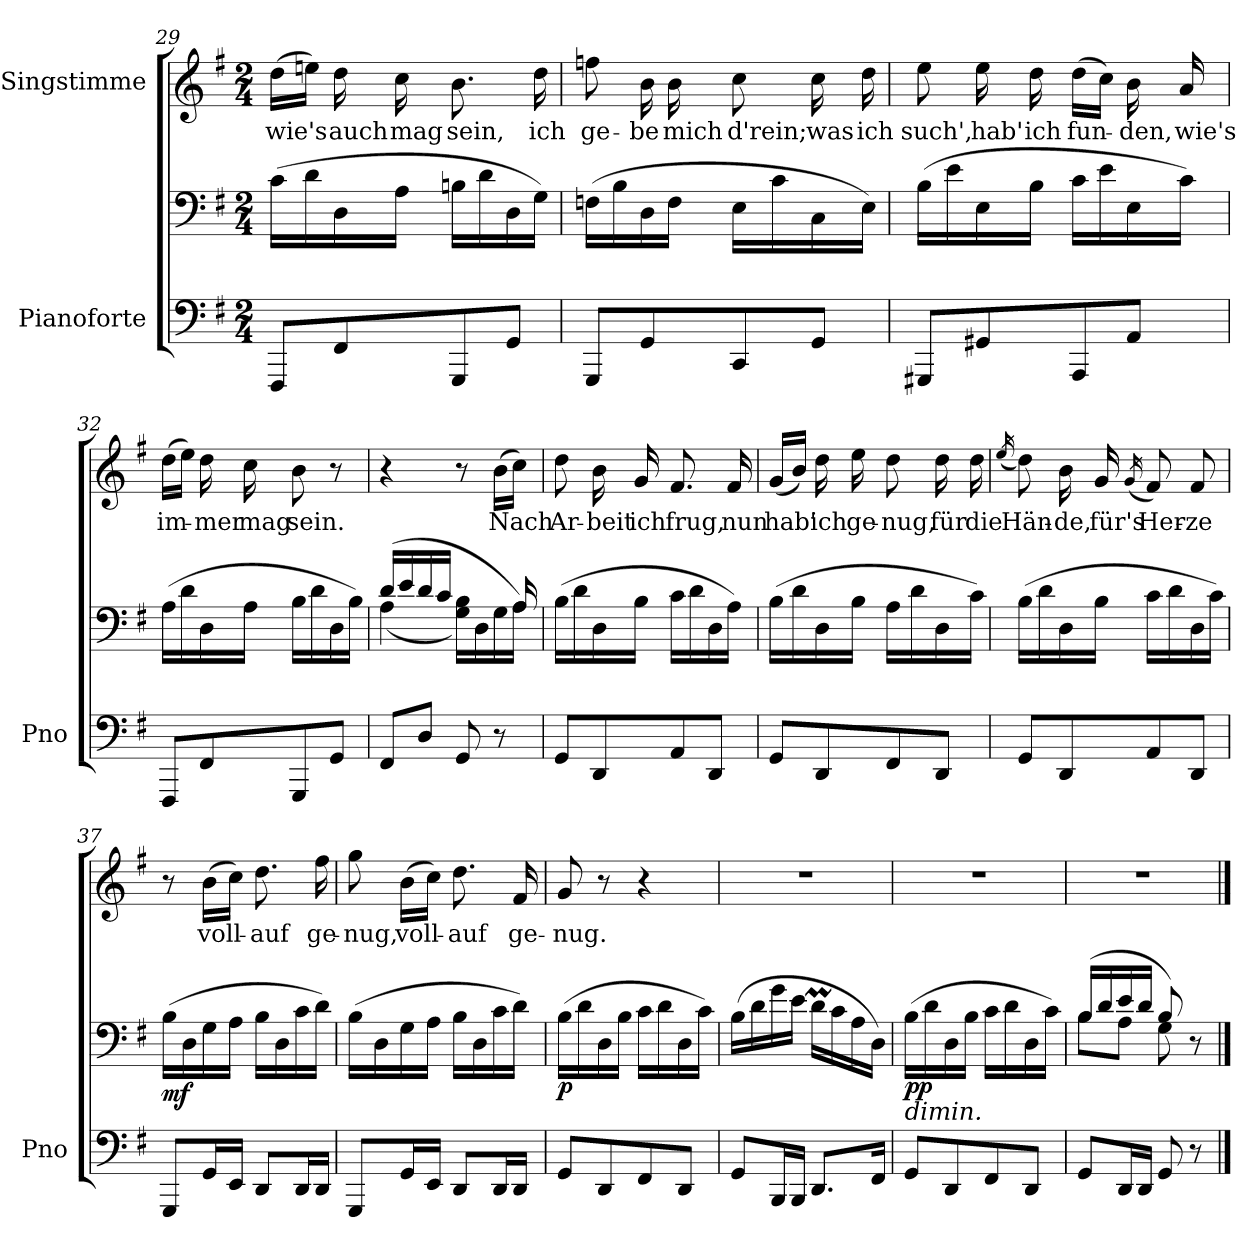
**kern	**kern	**dynam	**kern	**text
*part2	*part2	*part2	*part1	*part1
*staff3	*staff2	*staff2/3	*staff1	*staff1
*I"Pianoforte	*	*	*I"Singstimme	*
*I'Pno	*	*	*	*
*clefF4	*clefF4	*	*clefG2	*
*k[f#]	*k[f#]	*	*k[f#]	*
*M2/4	*M2/4	*	*M2/4	*
=29	=29	=29	=29	=29
!	!	!	!	!LO:LY:b
8FFF#/L	(16c\LL	.	(16dd\LL	wie's
.	16d\	.	16een\JJ)	.
!	!	!	!	!LO:LY:b
8FF#/	16D\	.	16dd\	auch
!	!	!	!	!LO:LY:b
.	16A\JJ	.	16cc\	mag
!	!	!	!	!LO:LY:b
8GGG/	16Bn\LL	.	8.b\	sein,
.	16d\	.	.	.
8GG/J	16D\	.	.	.
!	!	!	!	!LO:LY:b
.	16G\JJ)	.	16dd\	ich
!!LO:LB:g=z
=30	=30	=30	=30	=30
!	!	!	!	!LO:LY:b
8GGG/L	(16Fn\LL	.	8ffn\	ge-
.	16B\	.	.	.
!	!	!	!	!LO:LY:b
8GG/	16D\	.	16b\	-be
!	!	!	!	!LO:LY:b
.	16F\JJ	.	16b\	mich
!	!	!	!	!LO:LY:b
8CC/	16E\LL	.	8cc\	d'rein;
.	16c\	.	.	.
!	!	!	!	!LO:LY:b
8GG/J	16C\	.	16cc\	was
!	!	!	!	!LO:LY:b
.	16E\JJ)	.	16dd\	ich
=31	=31	=31	=31	=31
!	!	!	!	!LO:LY:b
8GGG#X/L	(16B\LL	.	8ee\	such',
.	16e\	.	.	.
!	!	!	!	!LO:LY:b
8GG#X/	16E\	.	16ee\	hab'
!	!	!	!	!LO:LY:b
.	16B\JJ	.	16dd\	ich
!	!	!	!	!LO:LY:b
8AAA/	16c\LL	.	(16dd\LL	fun-
.	16e\	.	16cc\JJ)	.
!	!	!	!	!LO:LY:b
8AA/J	16E\	.	16b\	-den,
!	!	!	!	!LO:LY:b
.	16c\JJ)	.	16a/	wie's
=32	=32	=32	=32	=32
!	!	!	!	!LO:LY:b
8FFF#/L	(16A\LL	.	(16dd\LL	im-
.	16d\	.	16ee\JJ)	.
!	!	!	!	!LO:LY:b
8FF#/	16D\	.	16dd\	-mer
!	!	!	!	!LO:LY:b
.	16A\JJ	.	16cc\	mag
!	!	!	!	!LO:LY:b
8GGG/	16B\LL	.	8b\	sein.
.	16d\	.	.	.
8GG/J	16D\	.	8r	.
.	16B\JJ)	.	.	.
=33	=33	=33	=33	=33
*	*^	*	*	*
8FF#/L	(16d/LL	(4A\	.	4r	.
.	16e/	.	.	.	.
8D/J	16d/	.	.	.	.
.	16c/JJ	.	.	.	.
8GG/	8ryy	16G\ 16B\LL)	.	8r	.
.	.	16D\	.	.	.
!	!	!	!	!	!LO:LY:b
8r	16ryy	16G\	.	(16b\LL	Nach
.	16A	16A\JJ)	.	16cc\JJ)	.
!!LO:LB:g=z
=34	=34	=34	=34	=34	=34
!	!	!	!	!	!LO:LY:b
*	*v	*v	*	*	*
8GG/L	(16B\LL	.	8dd\	Ar-
.	16d\	.	.	.
!	!	!	!	!LO:LY:b
8DD/	16D\	.	16b\	-beit
!	!	!	!	!LO:LY:b
.	16B\JJ	.	16g/	ich
!	!	!	!	!LO:LY:b
8AA/	16c\LL	.	8.f#/	frug,
.	16d\	.	.	.
8DD/J	16D\	.	.	.
!	!	!	!	!LO:LY:b
.	16A\JJ)	.	16f#/	nun
=35	=35	=35	=35	=35
!	!	!	!	!LO:LY:b
8GG/L	(16B\LL	.	(16g/LL	hab'
.	16d\	.	16b/JJ)	.
!	!	!	!	!LO:LY:b
8DD/	16D\	.	16dd\	-ich
!	!	!	!	!LO:LY:b
.	16B\JJ	.	16ee\	ge-
!	!	!	!	!LO:LY:b
8FF#/	16A\LL	.	8dd\	-nug,
.	16d\	.	.	.
!	!	!	!	!LO:LY:b
8DD/J	16D\	.	16dd\	für
!	!	!	!	!LO:LY:b
.	16c\JJ)	.	16dd\	die
=36	=36	=36	=36	=36
.	.	.	(16qee/	.
!	!	!	!	!LO:LY:b
8GG/L	(16B\LL	.	8dd\)	Hän-
.	16d\	.	.	.
!	!	!	!	!LO:LY:b
8DD/	16D\	.	16b\	-de,
!	!	!	!	!LO:LY:b
.	16B\JJ	.	16g/	für's
.	.	.	(16qg/	.
!	!	!	!	!LO:LY:b
8AA/	16c\LL	.	8f#/)	Her-
.	16d\	.	.	.
!	!	!	!	!LO:LY:b
8DD/J	16D\	.	8f#/	-ze
.	16c\JJ)	.	.	.
=37	=37	=37	=37	=37
!	!	!LO:DY:b	!	!
8GGG/L	(16B\LL	mf	8r	.
.	16D\	.	.	.
!	!	!	!	!LO:LY:b
16GG/L	16G\	.	(16b\LL	voll-
16EE/JJ	16A\JJ	.	16cc\JJ)	.
!	!	!	!	!LO:LY:b
8DD/L	16B\LL	.	8.dd\	-auf
.	16D\	.	.	.
16DD/L	16c\	.	.	.
!	!	!	!	!LO:LY:b
16DD/JJ	16d\JJ)	.	16ff#\	ge-
!!LO:LB:g=z
=38	=38	=38	=38	=38
!	!	!	!	!LO:LY:b
8GGG/L	(16B\LL	.	8gg\	-nug,
.	16D\	.	.	.
!	!	!	!	!LO:LY:b
16GG/L	16G\	.	(16b\LL	voll-
16EE/JJ	16A\JJ	.	16cc\JJ)	.
!	!	!	!	!LO:LY:b
8DD/L	16B\LL	.	8.dd\	-auf
.	16D\	.	.	.
16DD/L	16c\	.	.	.
!	!	!	!	!LO:LY:b
16DD/JJ	16d\JJ)	.	16f#/	ge-
=39	=39	=39	=39	=39
!	!	!LO:DY:b	!	!LO:LY:b
8GG/L	(16B\LL	p	8g/	-nug.
.	16d\	.	.	.
8DD/	16D\	.	8r	.
.	16B\JJ	.	.	.
8FF#/	16c\LL	.	4r	.
.	16d\	.	.	.
8DD/J	16D\	.	.	.
.	16c\JJ)	.	.	.
=40	=40	=40	=40	=40
8GG/L	(16B\LL	.	2r	.
.	16d\	.	.	.
16BBB/L	16g\	.	.	.
16BBB/JJ	16e\JJ	.	.	.
8.DD/L	16dM\LL	.	.	.
.	16c\	.	.	.
.	16A\	.	.	.
16FF#/Jk	16D\JJ)	.	.	.
=41	=41	=41	=41	=41
!	!LO:TX:b:i:t=dimin.	!	!	!
!	!	!LO:DY:b	!	!
8GG/L	(16B\LL	pp	2r	.
.	16d\	.	.	.
8DD/	16D\	.	.	.
.	16B\JJ	.	.	.
8FF#/	16c\LL	.	.	.
.	16d\	.	.	.
8DD/J	16D\	.	.	.
.	16c\JJ)	.	.	.
!!LO:PB:g=z
=42	=42	=42	=42	=42
*	*^	*	*	*
8GG/L	(16B/LL	8B\L	.	2r	.
.	16d/	.	.	.	.
16DD/L	16e/	8A\J	.	.	.
16DD/JJ	16d/JJ	.	.	.	.
8GG/	8B/)	8G\	.	.	.
8r	8r	8ryy	.	.	.
*	*v	*v	*	*	*
==	==	==	==	==
*-	*-	*-	*-	*-
